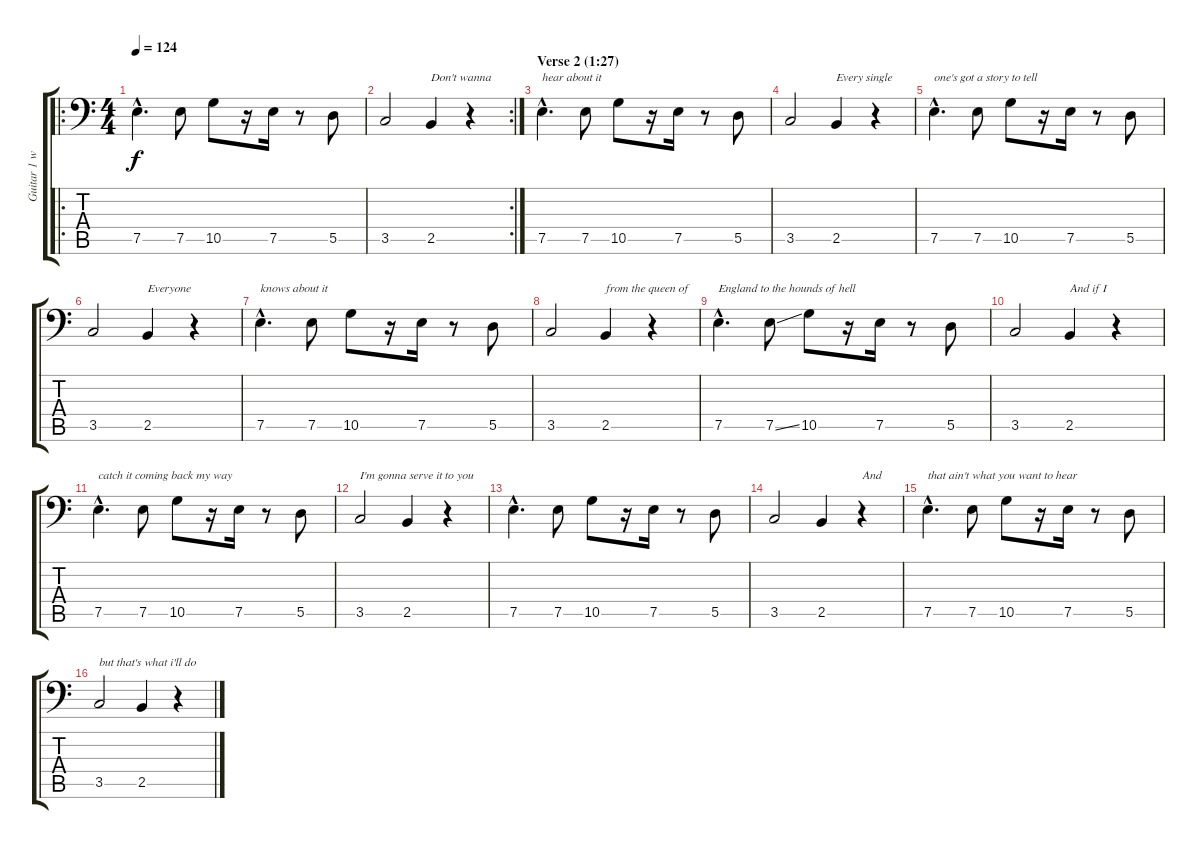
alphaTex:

\track ("Guitar 1 w/ sub-octave (1 octave lower)" "Guitar 1 w") {instrument electricguitarmuted}
\staff {score tabs}
\tuning (E3 Db3 A2 E2 A1 E1) {hide}
\ro
\ts (4 4)
\tempo 124
\clef f4
\ks c
7.5{hac}.4{d dy f} 7.5.8 10.5.8 r.16 7.5.16 r.8 5.5.8 |
\rc 2
3.5.2 2.5.4{txt "Don't wanna"} r.4 |
\section ("" "Verse 2 (1:27)")
7.5{hac}.4{d txt "hear about it"} 7.5.8 10.5.8 r.16 7.5.16 r.8 5.5.8 |
3.5.2 2.5.4{txt "Every single"} r.4 |
7.5{hac}.4{d txt "one's got a story to tell"} 7.5.8 10.5.8 r.16 7.5.16 r.8 5.5.8 |
3.5.2 2.5.4{txt "Everyone"} r.4 |
7.5{hac}.4{d txt "knows about it"} 7.5.8 10.5.8 r.16 7.5.16 r.8 5.5.8 |
3.5.2 2.5.4{txt "from the queen of"} r.4 |
7.5{hac}.4{d txt "England to the hounds of hell"} 7.5{ss}.8 10.5.8 r.16 7.5.16 r.8 5.5.8 |
3.5.2 2.5.4{txt "And if I"} r.4 |
7.5{hac}.4{d txt "catch it coming back my way"} 7.5.8 10.5.8 r.16 7.5.16 r.8 5.5.8 |
3.5.2{txt "I'm gonna serve it to you"} 2.5.4 r.4 |
7.5{hac}.4{d} 7.5.8 10.5.8 r.16 7.5.16 r.8 5.5.8 |
3.5.2 2.5.4 r.4{txt "And"} |
7.5{hac}.4{d txt "that ain't what you want to hear"} 7.5.8 10.5.8 r.16 7.5.16 r.8 5.5.8 |
3.5.2{txt "but that's what i'll do"} 2.5.4 r.4
